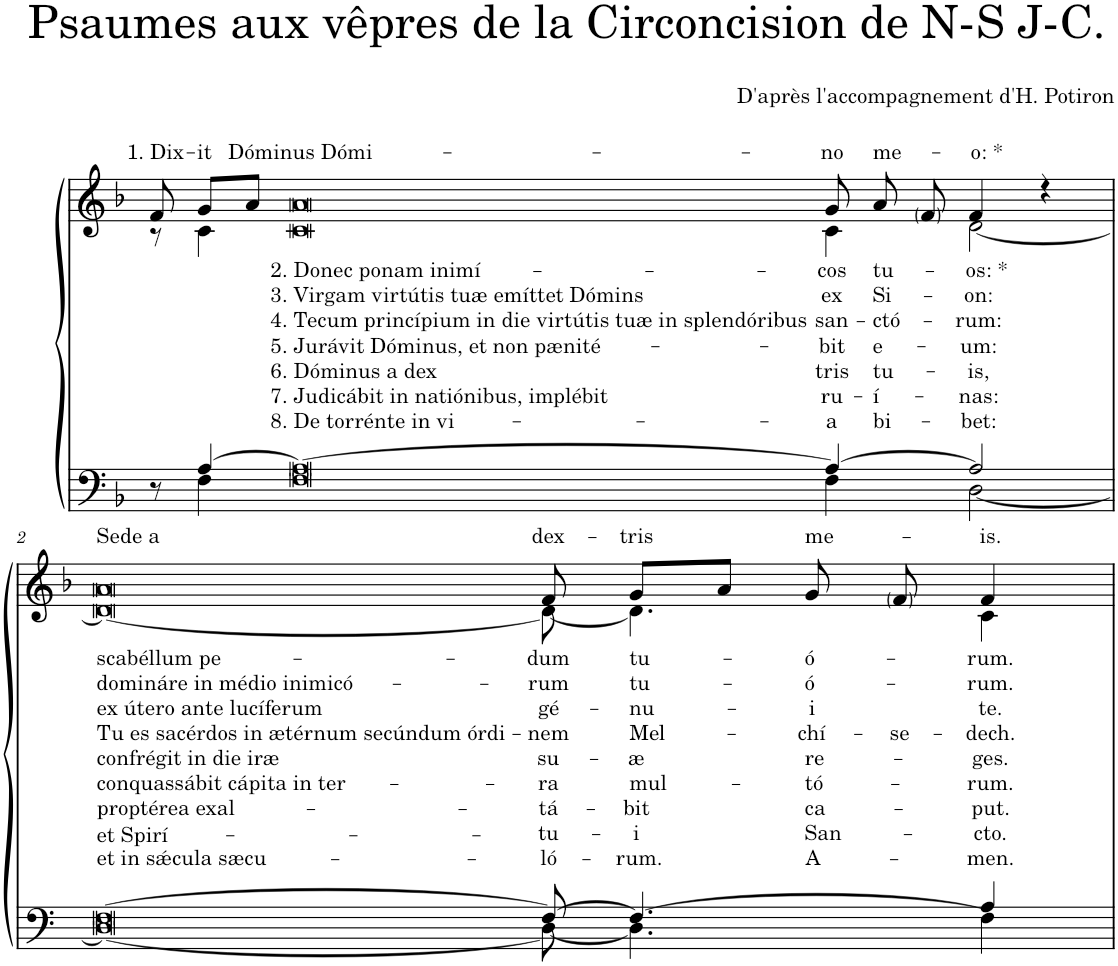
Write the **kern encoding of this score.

**kern	**kern	**text	**text	**text	**text	**text	**text	**text	**text	**text	**text	**text	**text
*part1	*part1	*part1	*part1	*part1	*part1	*part1	*part1	*part1	*part1	*part1	*part1	*part1	*part1
*staff2	*staff1	*staff1	*staff1	*staff1	*staff1	*staff1	*staff1	*staff1	*staff1	*staff1	*staff1	*staff1	*staff1
*I"Piano	*	*	*	*	*	*	*	*	*	*	*	*	*
*I'Pno.	*	*	*	*	*	*	*	*	*	*	*	*	*
*clefF4	*clefG2	*	*	*	*	*	*	*	*	*	*	*	*
*k[b-]	*k[b-]	*	*	*	*	*	*	*	*	*	*	*	*
*M25/8	*M25/8	*	*	*	*	*	*	*	*	*	*	*	*
=1	=1	=1	=1	=1	=1	=1	=1	=1	=1	=1	=1	=1	=1
*^	*	*	*	*	*	*	*	*	*	*	*	*	*
!	!	!	!LO:LY:a	!	!	!	!	!	!	!	!	!	!	!
*	*	*^	*	*	*	*	*	*	*	*	*	*	*	*
8r	8ryy	8f/	8r	1. Dix-	.	.	.	.	.	.	.	.	.	.	.
!	!	!	!	!LO:LY:a	!	!	!	!	!	!	!	!	!	!	!
[4A/	4F\	8g/L	4c\	-it	.	.	.	.	.	.	.	.	.	.	.
.	.	8a/J	.	.	.	.	.	.	.	.	.	.	.	.	.
!	!	!	!	!LO:LY:a	!LO:LY:b	!LO:LY:b	!LO:LY:b	!LO:LY:b	!LO:LY:b	!LO:LY:b	!LO:LY:b	!	!	!	!
0A_	0F	0a	0c	Dóminus Dómi-	2. Donec ponam inimí-	3. Virgam virtútis tuæ emíttet Dómins	4. Tecum princípium in die virtútis tuæ in splendóribus	5. Jurávit Dóminus, et non pænité-	6. Dóminus a dex	7. Judicábit in natiónibus, implébit	8. De torrénte in vi-	.	.	.	.
!	!	!	!	!LO:LY:a	!LO:LY:b	!LO:LY:b	!LO:LY:b	!LO:LY:b	!LO:LY:b	!LO:LY:b	!LO:LY:b	!	!	!	!
4A/_	4F\	8g/	4c\	-no	-cos	ex	san-	-bit	tris	ru-	-a	.	.	.	.
!	!	!	!	!LO:LY:a	!LO:LY:b	!LO:LY:b	!LO:LY:b	!LO:LY:b	!LO:LY:b	!LO:LY:b	!LO:LY:b	!	!	!	!
.	.	8a/	.	me-	tu-	Si-	-ctó-	e-	tu-	-í-	bi-	.	.	.	.
8ryy	8ryy	8f/	8ryy	.	.	.	.	.	.	.	.	.	.	.	.
!	!	!	!	!LO:LY:a	!LO:LY:b	!LO:LY:b	!LO:LY:b	!LO:LY:b	!LO:LY:b	!LO:LY:b	!LO:LY:b	!	!	!	!
4.A/_	[4.D\	4f/	[4.d\	-o: *	-os: *	-on:	-rum:	-um:	-is,	-nas:	-bet:	.	.	.	.
.	.	8r	.	.	.	.	.	.	.	.	.	.	.	.	.
!!LO:LB:g=z	!!
=2	=2	=2	=2	=2	=2	=2	=2	=2	=2	=2	=2	=2	=2	=2	=2
*	*	*k[b-]	*	*	*	*	*	*	*	*	*	*	*	*	*
!	!	!	!	!LO:LY:b	!LO:LY:b	!LO:LY:b	!LO:LY:b	!LO:LY:b	!LO:LY:b	!LO:LY:b	!LO:LY:b	!LO:LY:b	!	!	!LO:LY:a
[0F	0D_	0a	0d_	scabéllum pe-	domináre in médio inimicó-	ex útero ante lucíferum	Tu es sacérdos in ætérnum secúndum órdi-	confrégit in die iræ	conquassábit cápita in ter-	proptérea exal-	et Spirí-	et in sǽcula sæcu-	.	.	Sede a
8A/L]	8D\L_	8r	8d\_	.	.	.	.	.	.	.	.	.	.	.	.
!	!	!	!	!LO:LY:b	!LO:LY:b	!LO:LY:b	!LO:LY:b	!LO:LY:b	!LO:LY:b	!LO:LY:b	!LO:LY:b	!LO:LY:b	!	!	!LO:LY:a
8F/J_	8D\J_	8f/	8d\_	-dum	-rum	gé-	-nem	su-	-ra	-tá-	-tu-	-ló-	.	.	dex-
!	!	!	!	!LO:LY:b	!LO:LY:b	!LO:LY:b	!LO:LY:b	!LO:LY:b	!LO:LY:b	!LO:LY:b	!LO:LY:b	!LO:LY:b	!	!	!LO:LY:a
4.F/_	4.D\]	8g/L	4.d\]	tu-	tu-	-nu-	Mel-	-æ	mul-	-bit	-i	-rum.	.	.	-tris
.	.	8a/J	.	.	.	.	.	.	.	.	.	.	.	.	.
!	!	!	!	!LO:LY:b	!LO:LY:b	!LO:LY:b	!LO:LY:b	!LO:LY:b	!LO:LY:b	!LO:LY:b	!LO:LY:b	!LO:LY:b	!	!	!LO:LY:a
.	.	8g/	.	-ó-	-ó-	-i	-chí-	re-	-tó-	ca-	San-	A-	.	.	me-
!	!	!	!	!	!	!	!LO:LY:b	!	!	!	!	!	!	!	!
8ryy	8ryy	8f/	8ryy	.	.	.	-se-	.	.	.	.	.	.	.	.
!	!	!	!	!LO:LY:b	!LO:LY:b	!LO:LY:b	!LO:LY:b	!LO:LY:b	!LO:LY:b	!LO:LY:b	!LO:LY:b	!LO:LY:b	!	!	!LO:LY:a
4A/	4F\]	4f/	4c\	-rum.	-rum.	te.	-dech.	-ges.	-rum.	-put.	-cto.	-men.	.	.	-is.
*v	*v	*	*	*	*	*	*	*	*	*	*	*	*	*	*
*	*v	*v	*	*	*	*	*	*	*	*	*	*	*	*
=	=	=	=	=	=	=	=	=	=	=	=	=	=
*-	*-	*-	*-	*-	*-	*-	*-	*-	*-	*-	*-	*-	*-
